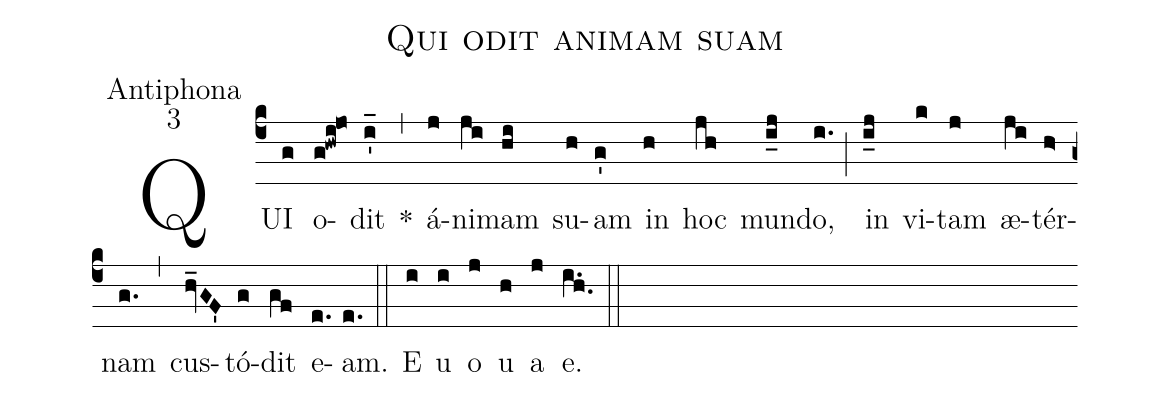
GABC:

name:Qui odit animam suam;
office-part:Antiphona;
mode:3;
%%
(c4)QUI(g) o(g!hwi!jo)dit(i'_) *(,) á(j)ni(ji)mam(hi) su(h)am(g') in(h) hoc(jh) mun(i_j)do,(i.) (;) in(i_j) vi(k)tam(j) æ(ji)tér(h>)nam(g.) (,) cus(hv_GF')tó(g)dit(gf) e(e.)am.(e.) (::)E(i) u(i) o(j) u(h) a(j) e.(i.h.) (::)
